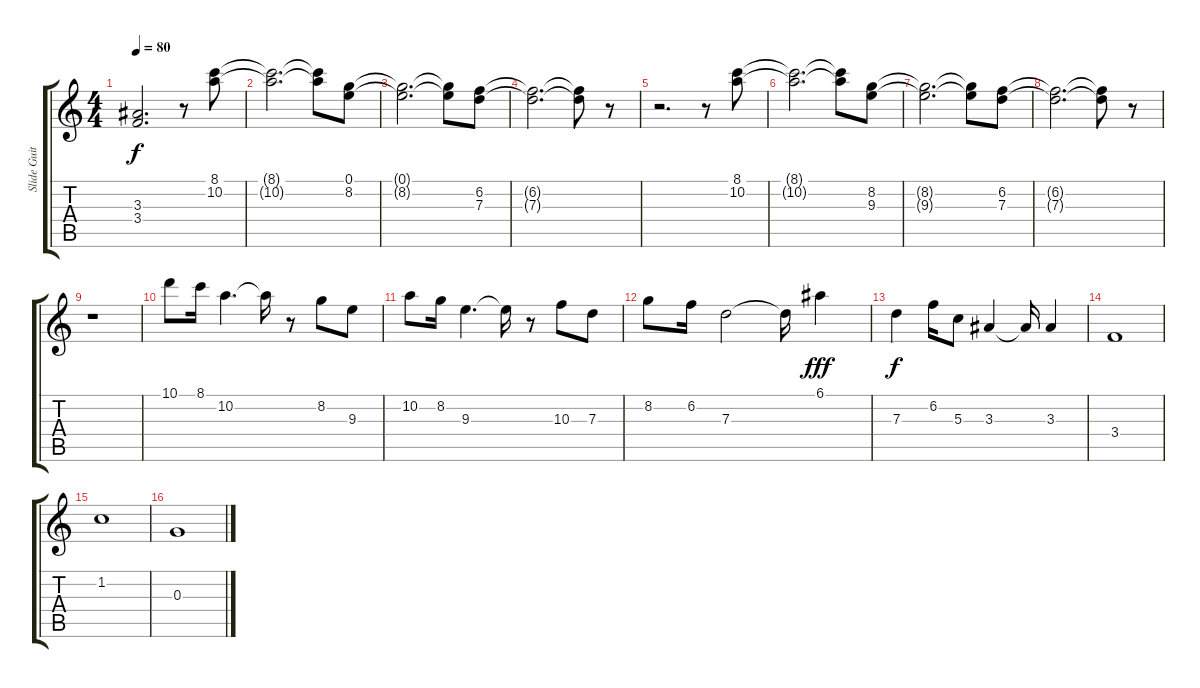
\track ("Slide Guitar" "Slide Guit") {instrument electricguitarjazz}
\staff {score tabs}
\tuning (E4 B3 G3 D3 A2 E2) {hide}
\ts (4 4)
\tempo 80
\clef g2
\ks c
(3.3 3.4).2{d dy f} r.8 (8.1 10.2).8 |
(8.1{t} 10.2{t}).2{d} (8.1{t} 10.2{t}).8 (0.1 8.2).8 |
(0.1{t} 8.2{t}).2{d} (0.1{t} 8.2{t}).8 (6.2 7.3).8 |
(6.2{t} 7.3{t}).2{d} (6.2{t} 7.3{t}).8 r.8 |
r.2{d} r.8 (8.1 10.2).8 |
(8.1{t} 10.2{t}).2{d} (8.1{t} 10.2{t}).8 (8.2 9.3).8 |
(8.2{t} 9.3{t}).2{d} (8.2{t} 9.3{t}).8 (6.2 7.3).8 |
(6.2{t} 7.3{t}).2{d} (6.2{t} 7.3{t}).8 r.8 |
r.1 |
10.1.8 8.1.16 10.2.4{d} 10.2{t}.16 r.8 8.2.8 9.3.8 |
10.2.8 8.2.16 9.3.4{d} 9.3{t}.16 r.8 10.3.8 7.3.8 |
8.2.8 6.2.16 7.3.2 7.3{t}.16 6.1.4{dy fff} |
7.3.4{dy f} 6.2.16 5.3.8 3.3.4 3.3{t}.16 3.3.4 |
3.4.1 |
1.2.1 |
0.3.1
